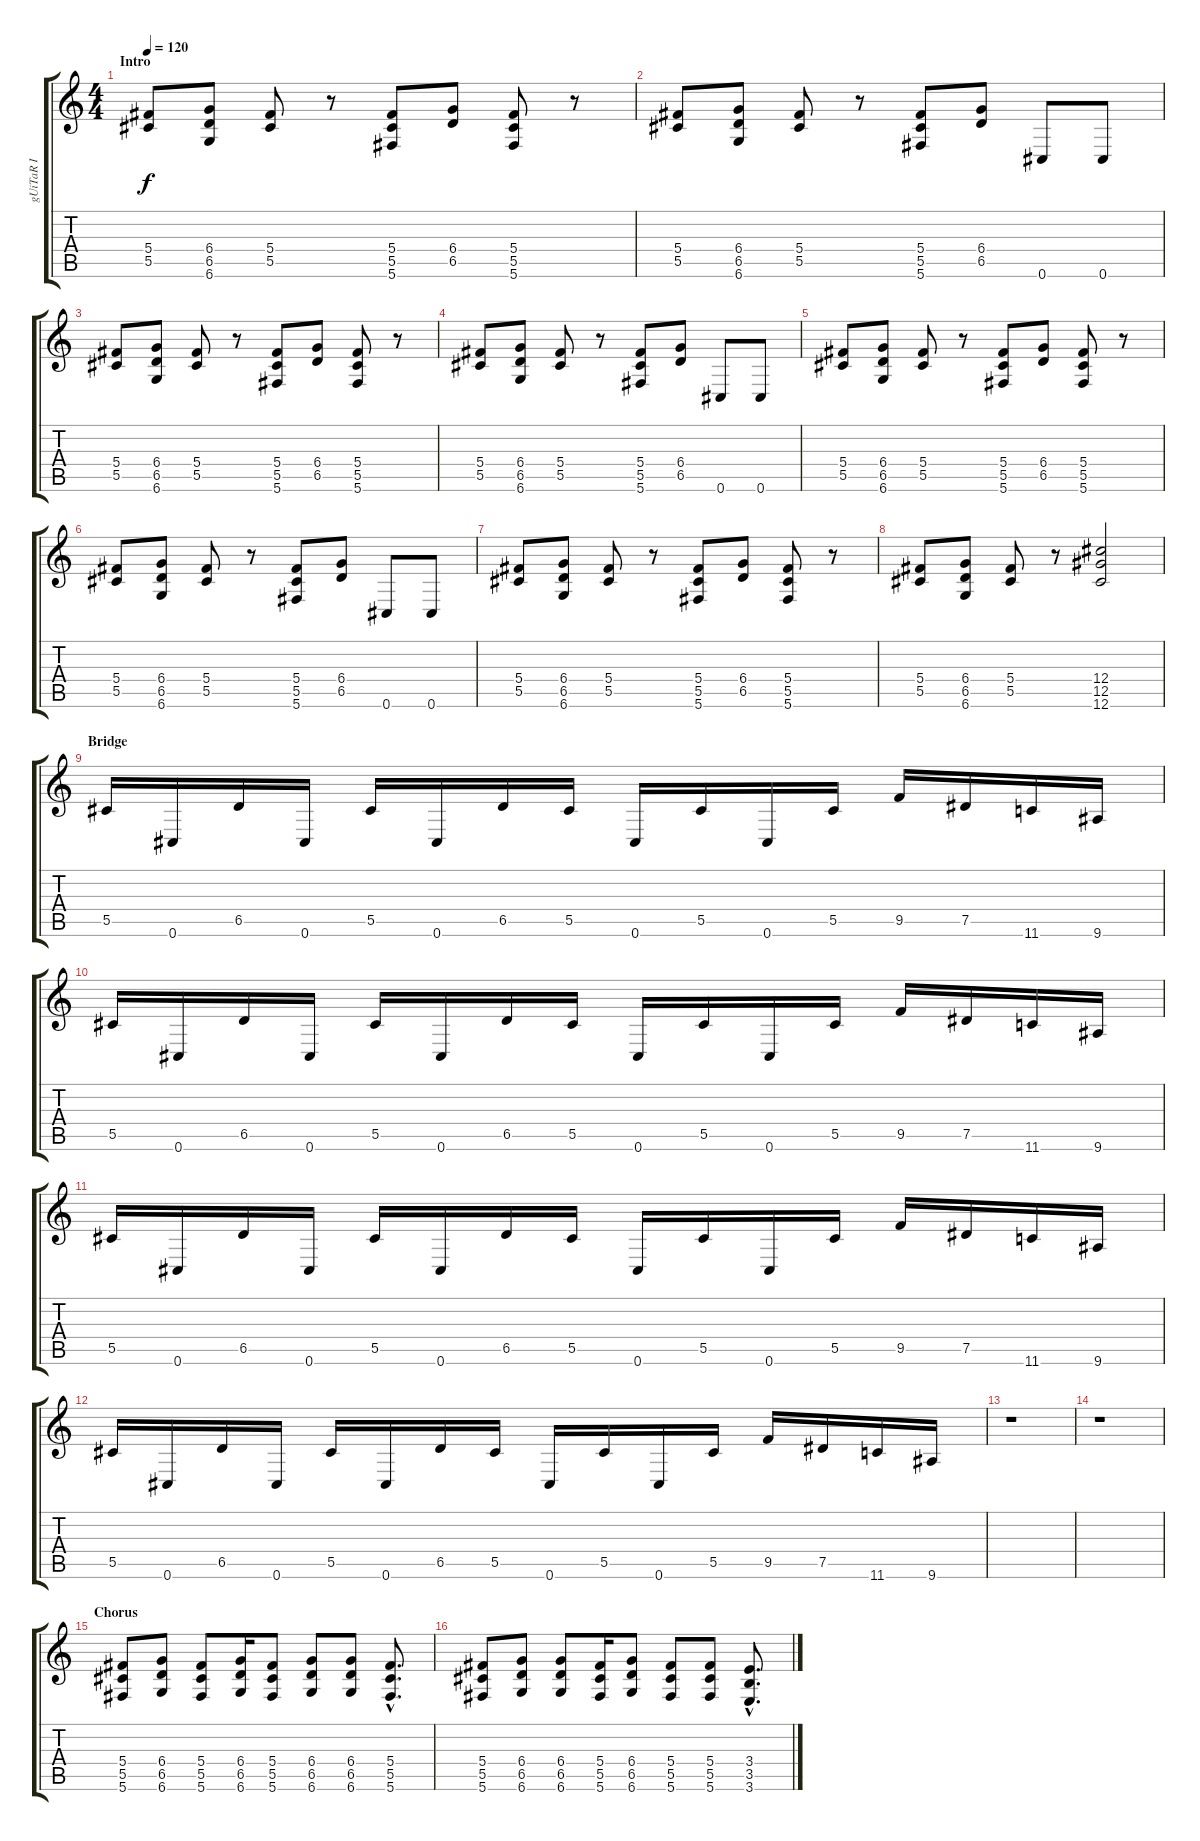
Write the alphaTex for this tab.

\track ("gUiTaR I" "gUiTaR I") {instrument distortionguitar}
\staff {score tabs}
\tuning (Eb4 Bb3 Gb3 Db3 Ab2 Db2) {hide}
\ts (4 4)
\section ("" "Intro")
\tempo 120
\clef g2
\ks c
(5.4 5.5).8{dy f instrument distortionguitar} (6.4 6.5 6.6).8 (5.4 5.5).8 r.8 (5.4 5.5 5.6).8 (6.4 6.5).8 (5.4 5.5 5.6).8 r.8 |
(5.4 5.5).8 (6.4 6.5 6.6).8 (5.4 5.5).8 r.8 (5.4 5.5 5.6).8 (6.4 6.5).8 0.6.8 0.6.8 |
(5.4 5.5).8 (6.4 6.5 6.6).8 (5.4 5.5).8 r.8 (5.4 5.5 5.6).8 (6.4 6.5).8 (5.4 5.5 5.6).8 r.8 |
(5.4 5.5).8 (6.4 6.5 6.6).8 (5.4 5.5).8 r.8 (5.4 5.5 5.6).8 (6.4 6.5).8 0.6.8 0.6.8 |
(5.4 5.5).8 (6.4 6.5 6.6).8 (5.4 5.5).8 r.8 (5.4 5.5 5.6).8 (6.4 6.5).8 (5.4 5.5 5.6).8 r.8 |
(5.4 5.5).8 (6.4 6.5 6.6).8 (5.4 5.5).8 r.8 (5.4 5.5 5.6).8 (6.4 6.5).8 0.6.8 0.6.8 |
(5.4 5.5).8 (6.4 6.5 6.6).8 (5.4 5.5).8 r.8 (5.4 5.5 5.6).8 (6.4 6.5).8 (5.4 5.5 5.6).8 r.8 |
(5.4 5.5).8 (6.4 6.5 6.6).8 (5.4 5.5).8 r.8 (12.4 12.5 12.6).2 |
\section ("" "Bridge")
5.5.16 0.6.16 6.5.16 0.6.16 5.5.16 0.6.16 6.5.16 5.5.16 0.6.16 5.5.16 0.6.16 5.5.16 9.5.16 7.5.16 11.6.16 9.6.16 |
5.5.16 0.6.16 6.5.16 0.6.16 5.5.16 0.6.16 6.5.16 5.5.16 0.6.16 5.5.16 0.6.16 5.5.16 9.5.16 7.5.16 11.6.16 9.6.16 |
5.5.16 0.6.16 6.5.16 0.6.16 5.5.16 0.6.16 6.5.16 5.5.16 0.6.16 5.5.16 0.6.16 5.5.16 9.5.16 7.5.16 11.6.16 9.6.16 |
5.5.16 0.6.16 6.5.16 0.6.16 5.5.16 0.6.16 6.5.16 5.5.16 0.6.16 5.5.16 0.6.16 5.5.16 9.5.16 7.5.16 11.6.16 9.6.16 |
r.1 |
r.1 |
\section ("" "Chorus")
(5.4 5.5 5.6).8 (6.4 6.5 6.6).8 (5.4 5.5 5.6).8 (6.4 6.5 6.6).16 (5.4 5.5 5.6).8 (6.4 6.5 6.6).8 (6.4 6.5 6.6).8 (5.4{hac} 5.5{hac} 5.6{hac}).8{d} |
(5.4 5.5 5.6).8 (6.4 6.5 6.6).8 (6.4 6.5 6.6).8 (5.4 5.5 5.6).16 (6.4 6.5 6.6).8 (5.4 5.5 5.6).8 (5.4 5.5 5.6).8 (3.4{hac} 3.5{hac} 3.6{hac}).8{d}
